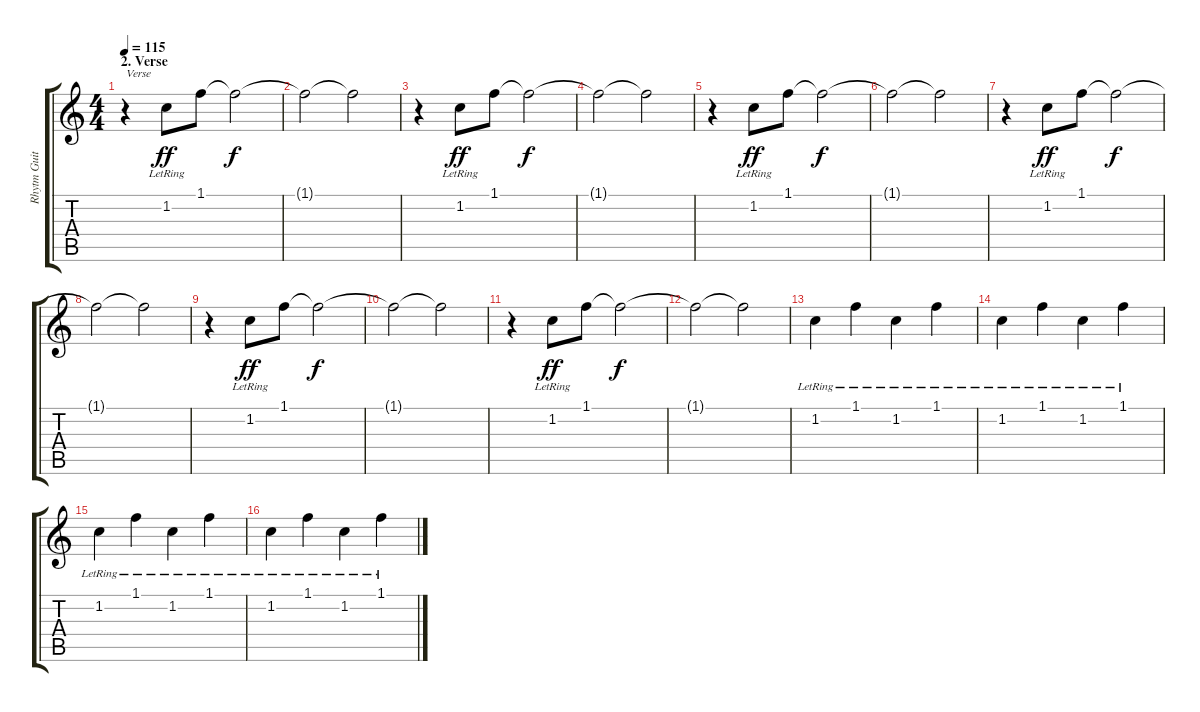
\track ("Rhytm Guitar" "Rhytm Guit") {instrument distortionguitar}
\staff {score tabs}
\tuning (E4 B3 G3 D3 A2 E2) {hide}
\ts (4 4)
\section ("" "2. Verse")
\tempo 115
\clef g2
\ks c
r.4{txt "Verse" dy f} 1.2{lr}.8{dy ff} 1.1.8 1.1{t}.2{dy f} |
1.1{t}.2 1.1{t}.2 |
r.4 1.2{lr}.8{dy ff} 1.1.8 1.1{t}.2{dy f} |
1.1{t}.2 1.1{t}.2 |
r.4 1.2{lr}.8{dy ff} 1.1.8 1.1{t}.2{dy f} |
1.1{t}.2 1.1{t}.2 |
r.4 1.2{lr}.8{dy ff} 1.1.8 1.1{t}.2{dy f} |
1.1{t}.2 1.1{t}.2 |
r.4 1.2{lr}.8{dy ff} 1.1.8 1.1{t}.2{dy f} |
1.1{t}.2 1.1{t}.2 |
r.4 1.2{lr}.8{dy ff} 1.1.8 1.1{t}.2{dy f} |
1.1{t}.2 1.1{t}.2 |
1.2{lr}.4 1.1{lr}.4 1.2{lr}.4 1.1{lr}.4 |
1.2{lr}.4 1.1{lr}.4 1.2{lr}.4 1.1{lr}.4 |
1.2{lr}.4 1.1{lr}.4 1.2{lr}.4 1.1{lr}.4 |
1.2{lr}.4 1.1{lr}.4 1.2{lr}.4 1.1{lr}.4
